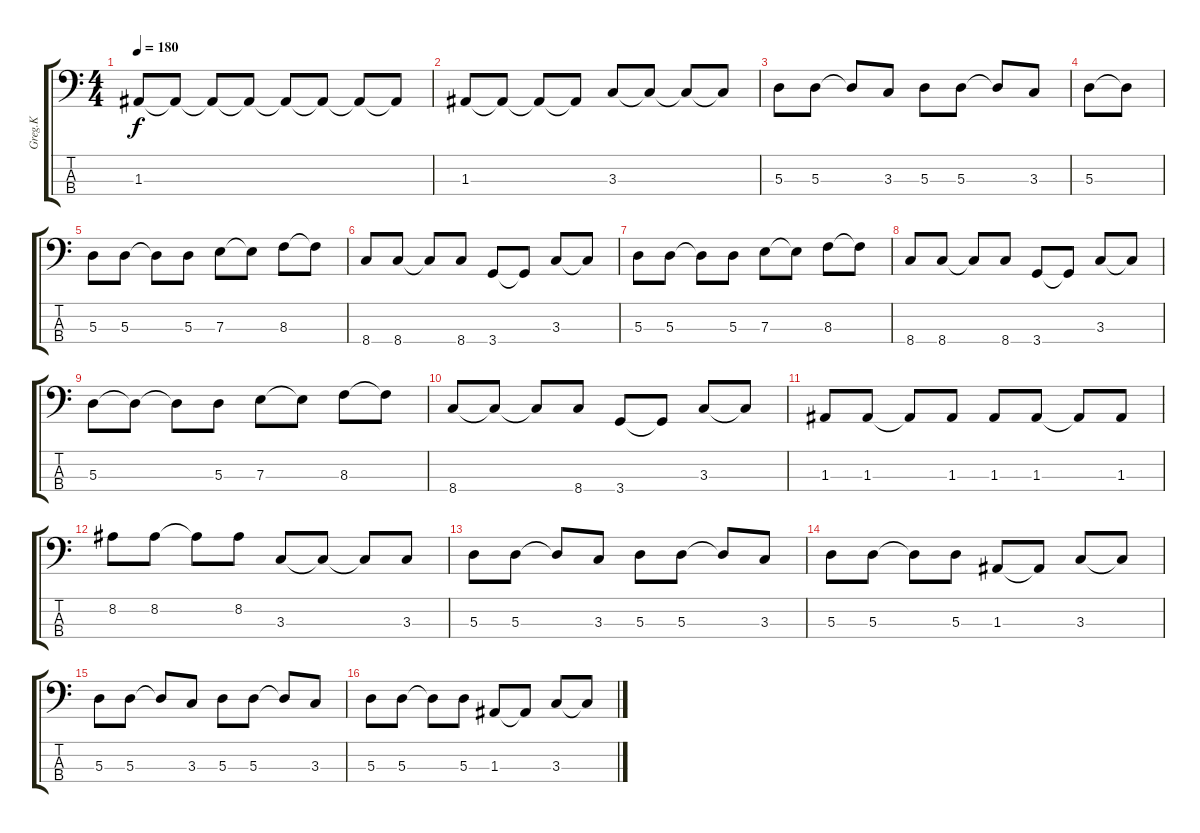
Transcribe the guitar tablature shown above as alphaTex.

\track ("Greg.K" "Greg.K") {instrument electricbassfinger}
\staff {score tabs}
\tuning (G2 D2 A1 E1) {hide}
\ts (4 4)
\tempo 180
\clef f4
\ks c
1.3.8{dy f} 1.3{t}.8 1.3{t}.8 1.3{t}.8 1.3{t}.8 1.3{t}.8 1.3{t}.8 1.3{t}.8 |
1.3.8 1.3{t}.8 1.3{t}.8 1.3{t}.8 3.3.8 3.3{t}.8 3.3{t}.8 3.3{t}.8 |
5.3.8 5.3.8 5.3{t}.8 3.3.8 5.3.8 5.3.8 5.3{t}.8 3.3.8 |
5.3.8 5.3{t}.8 |
5.3.8 5.3.8 5.3{t}.8 5.3.8 7.3.8 7.3{t}.8 8.3.8 8.3{t}.8 |
8.4.8 8.4.8 8.4{t}.8 8.4.8 3.4.8 3.4{t}.8 3.3.8 3.3{t}.8 |
5.3.8 5.3.8 5.3{t}.8 5.3.8 7.3.8 7.3{t}.8 8.3.8 8.3{t}.8 |
8.4.8 8.4.8 8.4{t}.8 8.4.8 3.4.8 3.4{t}.8 3.3.8 3.3{t}.8 |
5.3.8 5.3{t}.8 5.3{t}.8 5.3.8 7.3.8 7.3{t}.8 8.3.8 8.3{t}.8 |
8.4.8 8.4{t}.8 8.4{t}.8 8.4.8 3.4.8 3.4{t}.8 3.3.8 3.3{t}.8 |
1.3.8 1.3.8 1.3{t}.8 1.3.8 1.3.8 1.3.8 1.3{t}.8 1.3.8 |
8.2.8 8.2.8 8.2{t}.8 8.2.8 3.3.8 3.3{t}.8 3.3{t}.8 3.3.8 |
5.3.8 5.3.8 5.3{t}.8 3.3.8 5.3.8 5.3.8 5.3{t}.8 3.3.8 |
5.3.8 5.3.8 5.3{t}.8 5.3.8 1.3.8 1.3{t}.8 3.3.8 3.3{t}.8 |
5.3.8 5.3.8 5.3{t}.8 3.3.8 5.3.8 5.3.8 5.3{t}.8 3.3.8 |
5.3.8 5.3.8 5.3{t}.8 5.3.8 1.3.8 1.3{t}.8 3.3.8 3.3{t}.8
